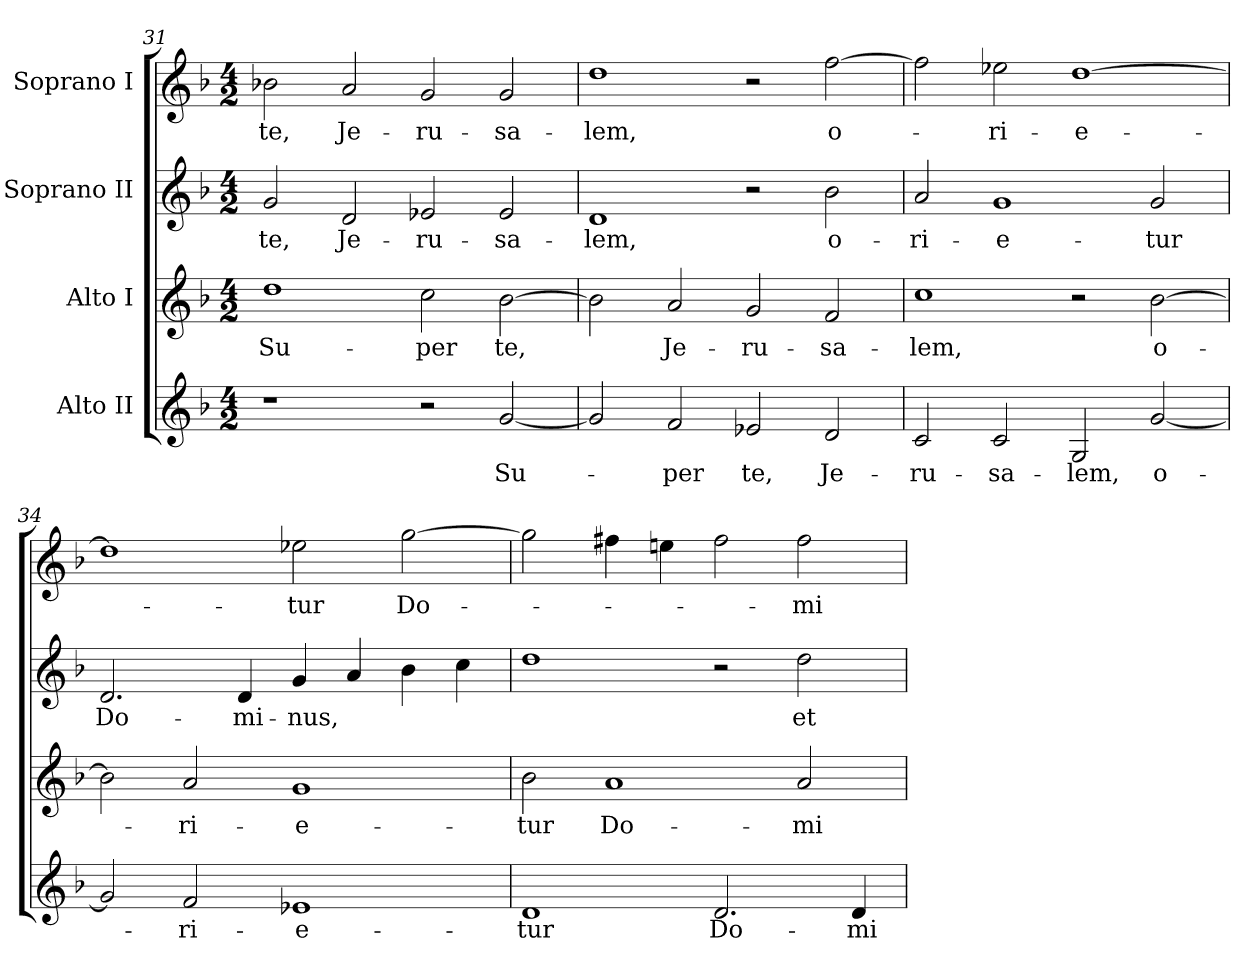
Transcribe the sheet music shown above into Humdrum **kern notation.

**kern	**text	**kern	**text	**kern	**text	**kern	**text
*part4	*part4	*part3	*part3	*part2	*part2	*part1	*part1
*staff4	*staff4	*staff3	*staff3	*staff2	*staff2	*staff1	*staff1
*I"Alto II	*	*I"Alto I	*	*I"Soprano II	*	*I"Soprano I	*
*clefG2	*	*clefG2	*	*clefG2	*	*clefG2	*
*ITrd7c12	*	*ITrd7c12	*	*	*	*	*
*k[b-]	*	*k[b-]	*	*k[b-]	*	*k[b-]	*
*F:	*	*F:	*	*F:	*	*F:	*
*M4/2	*	*M4/2	*	*M4/2	*	*M4/2	*
=31	=31	=31	=31	=31	=31	=31	=31
!	!	!	!LO:LY:b:color=#000000	!	!	!	!
!	!	!	!	!	!LO:LY:b:color=#000000	!	!
!	!	!	!	!	!	!	!LO:LY:b:color=#000000
1r	.	1di	Su-	2gi/	te,	2b-Xi\	te,
!	!	!	!	!	!LO:LY:b:color=#000000	!	!
!	!	!	!	!	!	!	!LO:LY:b:color=#000000
.	.	.	.	2di/	Je-	2ai/	Je-
!	!	!	!LO:LY:b:color=#000000	!	!	!	!
!	!	!	!	!	!LO:LY:b:color=#000000	!	!
!	!	!	!	!	!	!	!LO:LY:b:color=#000000
2r	.	2ci\	-per	2e-Xi/	-ru-	2gi/	-ru-
!	!LO:LY:b:color=#000000	!	!	!	!	!	!
!	!	!	!LO:LY:b:color=#000000	!	!	!	!
!	!	!	!	!	!LO:LY:b:color=#000000	!	!
!	!	!	!	!	!	!	!LO:LY:b:color=#000000
[2Gi/	Su-	[2B-i\	te,	2e-i/	-sa-	2gi/	-sa-
=32	=32	=32	=32	=32	=32	=32	=32
!	!	!	!	!	!LO:LY:b:color=#000000	!	!
!	!	!	!	!	!	!	!LO:LY:b:color=#000000
2Gi/]	.	2B-i\]	.	1di	-lem,	1ddi	-lem,
!	!LO:LY:b:color=#000000	!	!	!	!	!	!
!	!	!	!LO:LY:b:color=#000000	!	!	!	!
2Fi/	-per	2Ai/	Je-	.	.	.	.
!	!LO:LY:b:color=#000000	!	!	!	!	!	!
!	!	!	!LO:LY:b:color=#000000	!	!	!	!
2E-Xi/	te,	2Gi/	-ru-	2r	.	2r	.
!	!LO:LY:b:color=#000000	!	!	!	!	!	!
!	!	!	!LO:LY:b:color=#000000	!	!	!	!
!	!	!	!	!	!LO:LY:b:color=#000000	!	!
!	!	!	!	!	!	!	!LO:LY:b:color=#000000
2Di/	Je-	2Fi/	-sa-	2b-i\	o-	[2ffi\	o-
=33	=33	=33	=33	=33	=33	=33	=33
!	!LO:LY:b:color=#000000	!	!	!	!	!	!
!	!	!	!LO:LY:b:color=#000000	!	!	!	!
!	!	!	!	!	!LO:LY:b:color=#000000	!	!
2Ci/	-ru-	1ci	-lem,	2ai/	-ri-	2ffi\]	.
!	!LO:LY:b:color=#000000	!	!	!	!	!	!
!	!	!	!	!	!LO:LY:b:color=#000000	!	!
!	!	!	!	!	!	!	!LO:LY:b:color=#000000
2Ci/	-sa-	.	.	1gi	-e-	2ee-Xi\	-ri-
!	!LO:LY:b:color=#000000	!	!	!	!	!	!
!	!	!	!	!	!	!	!LO:LY:b:color=#000000
2GGi/	-lem,	2r	.	.	.	[1ddi	-e-
!	!LO:LY:b:color=#000000	!	!	!	!	!	!
!	!	!	!LO:LY:b:color=#000000	!	!	!	!
!	!	!	!	!	!LO:LY:b:color=#000000	!	!
[2Gi/	o-	[2B-i\	o-	2gi/	-tur	.	.
=34	=34	=34	=34	=34	=34	=34	=34
!	!	!	!	!	!LO:LY:b:color=#000000	!	!
2Gi/]	.	2B-i\]	.	2.di/	Do-	1ddi]	.
!	!LO:LY:b:color=#000000	!	!	!	!	!	!
!	!	!	!LO:LY:b:color=#000000	!	!	!	!
2Fi/	-ri-	2Ai/	-ri-	.	.	.	.
!	!	!	!	!	!LO:LY:b:color=#000000	!	!
.	.	.	.	4di/	-mi-	.	.
!	!LO:LY:b:color=#000000	!	!	!	!	!	!
!	!	!	!LO:LY:b:color=#000000	!	!	!	!
!	!	!	!	!	!LO:LY:b:color=#000000	!	!
!	!	!	!	!	!	!	!LO:LY:b:color=#000000
1E-Xi	-e-	1Gi	-e-	4gi/	-nus,	2ee-Xi\	-tur
.	.	.	.	4ai/	.	.	.
!	!	!	!	!	!	!	!LO:LY:b:color=#000000
.	.	.	.	4b-i\	.	[2ggi\	Do-
.	.	.	.	4cci\	.	.	.
=35	=35	=35	=35	=35	=35	=35	=35
!	!LO:LY:b:color=#000000	!	!	!	!	!	!
!	!	!	!LO:LY:b:color=#000000	!	!	!	!
1Di	-tur	2B-i\	-tur	1ddi	.	2ggi\]	.
!	!	!	!LO:LY:b:color=#000000	!	!	!	!
.	.	1Ai	Do-	.	.	4ff#Xi\	.
.	.	.	.	.	.	4eeni\	.
!	!LO:LY:b:color=#000000	!	!	!	!	!	!
2.Di/	Do-	.	.	2r	.	2ff#i\	.
!	!	!	!LO:LY:b:color=#000000	!	!	!	!
!	!	!	!	!	!LO:LY:b:color=#000000	!	!
!	!	!	!	!	!	!	!LO:LY:b:color=#000000
.	.	2Ai/	-mi-	2ddi\	et	2ff#i\	-mi-
!	!LO:LY:b:color=#000000	!	!	!	!	!	!
4Di/	-mi-	.	.	.	.	.	.
=	=	=	=	=	=	=	=
*-	*-	*-	*-	*-	*-	*-	*-
